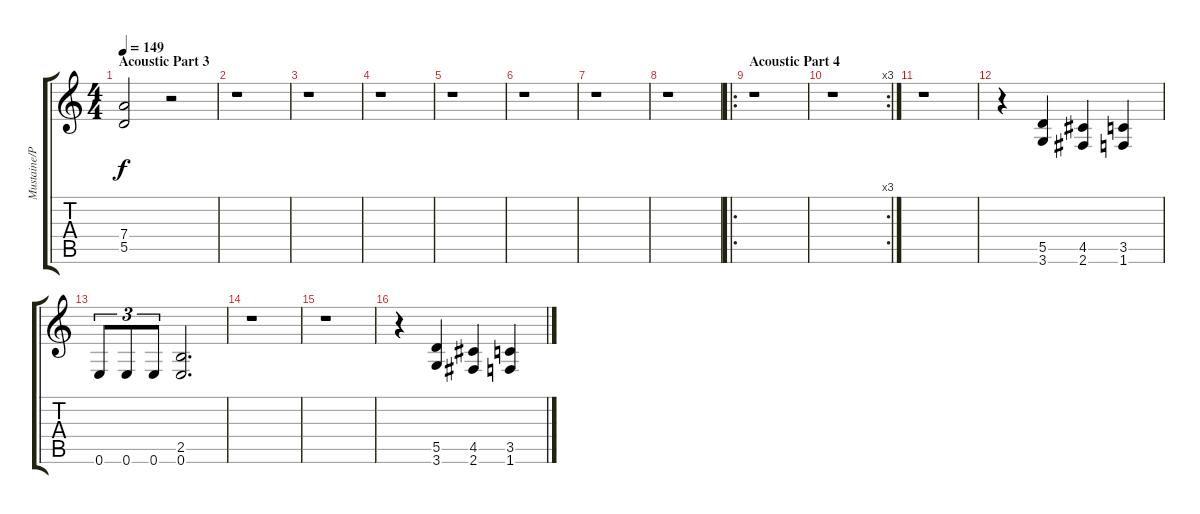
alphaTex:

\track ("Mustaine/Pitrelli" "Mustaine/P") {instrument distortionguitar}
\staff {score tabs}
\tuning (E4 B3 G3 D3 A2 E2) {hide}
\ts (4 4)
\section ("" "Acoustic Part 3")
\tempo 149
\clef g2
\ks c
(7.4 5.5).2{dy f} r.2 |
r.1 |
r.1 |
r.1 |
r.1 |
r.1 |
r.1 |
r.1 |
\ro
\section ("" "Acoustic Part 4")
r.1 |
\rc 3
r.1 |
r.1 |
r.4 (5.5 3.6).4 (4.5 2.6).4 (3.5 1.6).4 |
0.6.8{tu (3 2)} 0.6.8{tu (3 2)} 0.6.8{tu (3 2)} (2.5 0.6).2{d} |
r.1 |
r.1 |
r.4 (5.5 3.6).4 (4.5 2.6).4 (3.5 1.6).4
